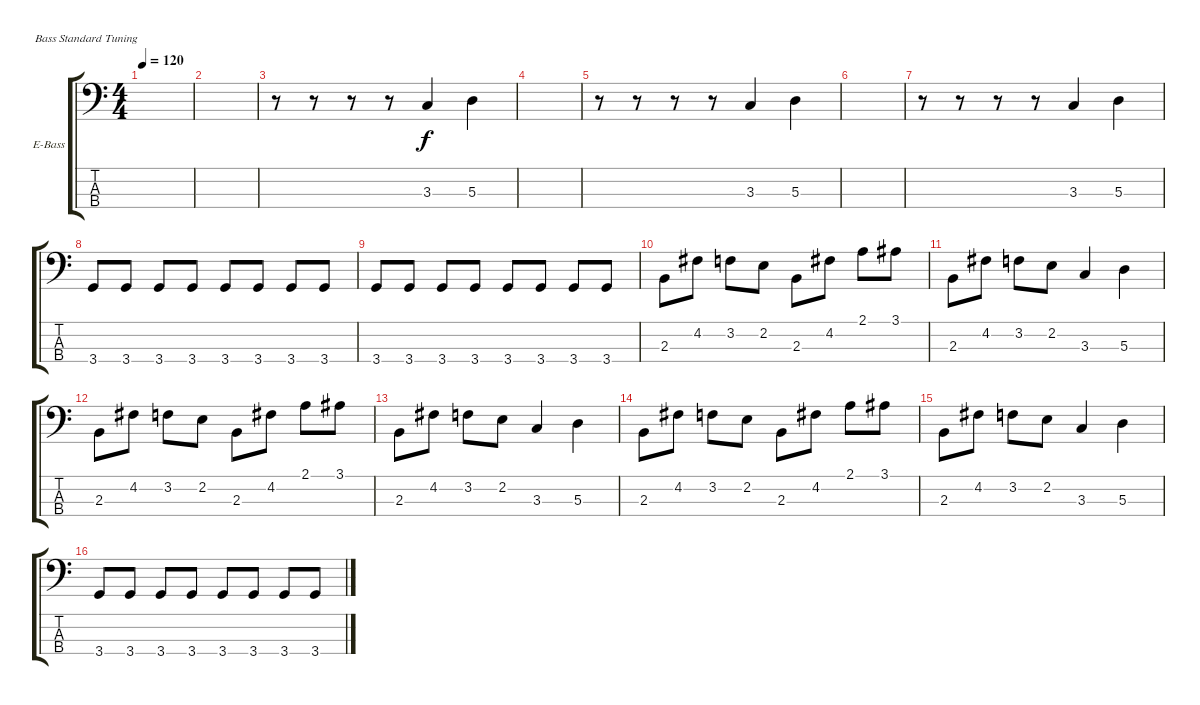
\defaultSystemsLayout 4
\bracketExtendMode groupsimilarinstruments
\firstSystemTrackNameOrientation horizontal
\otherSystemsTrackNameOrientation horizontal
\track ("Electric Bass" "E-Bass") {instrument electricbassfinger}
\staff {score tabs}
\tuning (G2 D2 A1 E1)
\ts (4 4)
\tempo 120
\clef f4
\scale
0.485477
\ks c
|
\scale
0.257261 |
\scale
0.257261 r.8 r.8 r.8 r.8 3.3.4 5.3.4 |
\scale
0.333333 |
\scale
0.333333 r.8 r.8 r.8 r.8 3.3.4 5.3.4 |
\scale
0.333333 |
\scale
0.333333 r.8 r.8 r.8 r.8 3.3.4 5.3.4 |
\scale
0.333333 3.4.8 3.4.8 3.4.8 3.4.8 3.4.8 3.4.8 3.4.8 3.4.8 |
\scale
0.333333 3.4.8 3.4.8 3.4.8 3.4.8 3.4.8 3.4.8 3.4.8 3.4.8 |
\scale
0.333333 2.3.8 4.2.8 3.2.8 2.2.8 2.3.8 4.2.8 2.1.8 3.1.8 |
\scale
0.333333 2.3.8 4.2.8 3.2.8 2.2.8 3.3.4 5.3.4 |
\scale
0.333333 2.3.8 4.2.8 3.2.8 2.2.8 2.3.8 4.2.8 2.1.8 3.1.8 |
\scale
0.333333 2.3.8 4.2.8 3.2.8 2.2.8 3.3.4 5.3.4 |
\scale
0.333333 2.3.8 4.2.8 3.2.8 2.2.8 2.3.8 4.2.8 2.1.8 3.1.8 |
\scale
0.333333 2.3.8 4.2.8 3.2.8 2.2.8 3.3.4 5.3.4 |
\scale
0.333333 3.4.8 3.4.8 3.4.8 3.4.8 3.4.8 3.4.8 3.4.8 3.4.8
